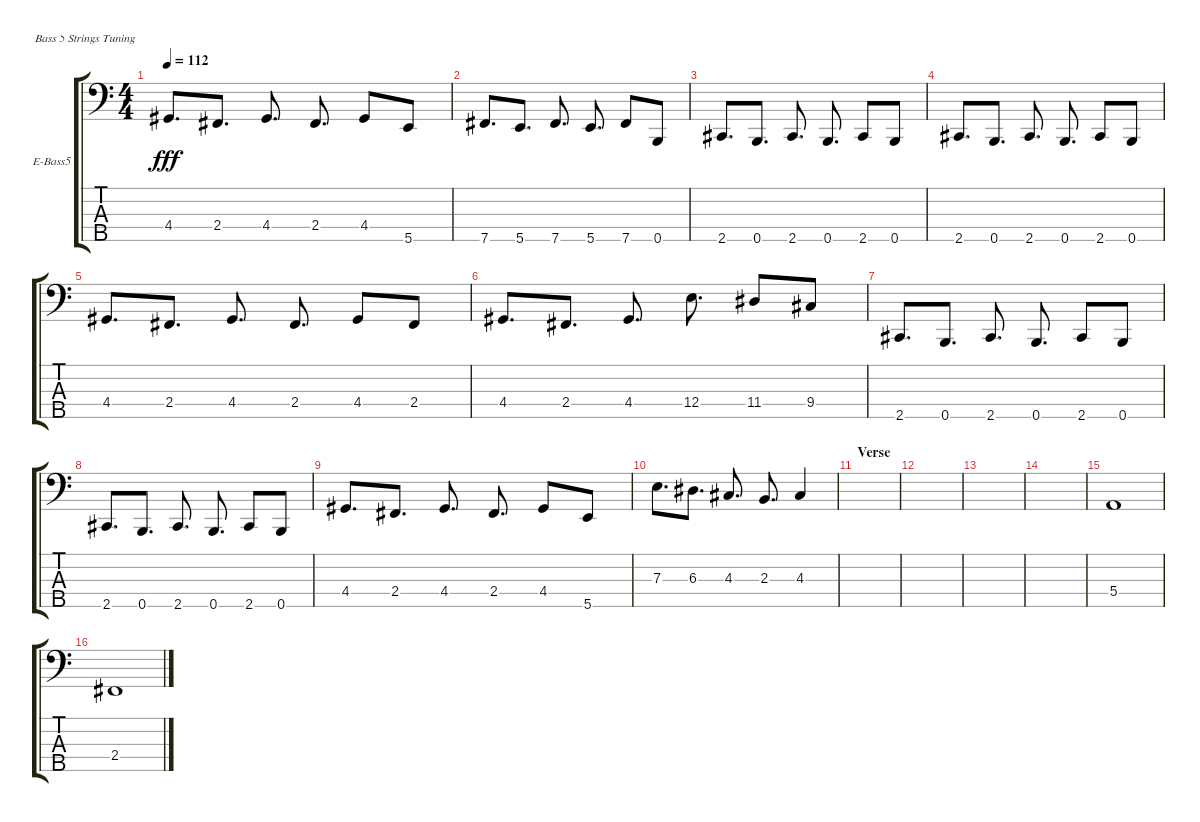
\defaultSystemsLayout 4
\bracketExtendMode groupsimilarinstruments
\firstSystemTrackNameOrientation horizontal
\otherSystemsTrackNameOrientation horizontal
\track ("Вит" "E-Bass5") {instrument electricbassfinger}
\staff {score tabs}
\tuning (G2 D2 A1 E1 B0)
\ts (4 4)
\tempo 112
\clef f4
\scale
0.333333
\ks c
4.4.8{d dy fff} 2.4.8{d} 4.4.8{d} 2.4.8{d} 4.4.8 5.5.8 |
\scale
0.333333 7.5.8{d} 5.5.8{d} 7.5.8{d} 5.5.8{d} 7.5.8 0.5.8 |
\scale
0.333333 2.5.8{d} 0.5.8{d} 2.5.8{d} 0.5.8{d} 2.5.8 0.5.8 |
\scale
0.333333 2.5.8{d} 0.5.8{d} 2.5.8{d} 0.5.8{d} 2.5.8 0.5.8 |
\scale
0.333333 4.4.8{d} 2.4.8{d} 4.4.8{d} 2.4.8{d} 4.4.8 2.4.8 |
\scale
0.333333 4.4.8{d} 2.4.8{d} 4.4.8{d} 12.4.8{d} 11.4.8 9.4.8 |
\scale
0.333333 2.5.8{d} 0.5.8{d} 2.5.8{d} 0.5.8{d} 2.5.8 0.5.8 |
\scale
0.333333 2.5.8{d} 0.5.8{d} 2.5.8{d} 0.5.8{d} 2.5.8 0.5.8 |
\scale
0.333333 4.4.8{d} 2.4.8{d} 4.4.8{d} 2.4.8{d} 4.4.8 5.5.8 |
\scale
0.333333 7.3.8{d} 6.3.8{d} 4.3.8{d} 2.3.8{d} 4.3.4 |
\section ("" "Verse")
\scale
0.333333 |
\scale
0.333333 |
\scale
0.333333 |
\scale
0.333333 |
\scale
0.333333 5.4.1 |
\scale
0.333333 2.4.1
